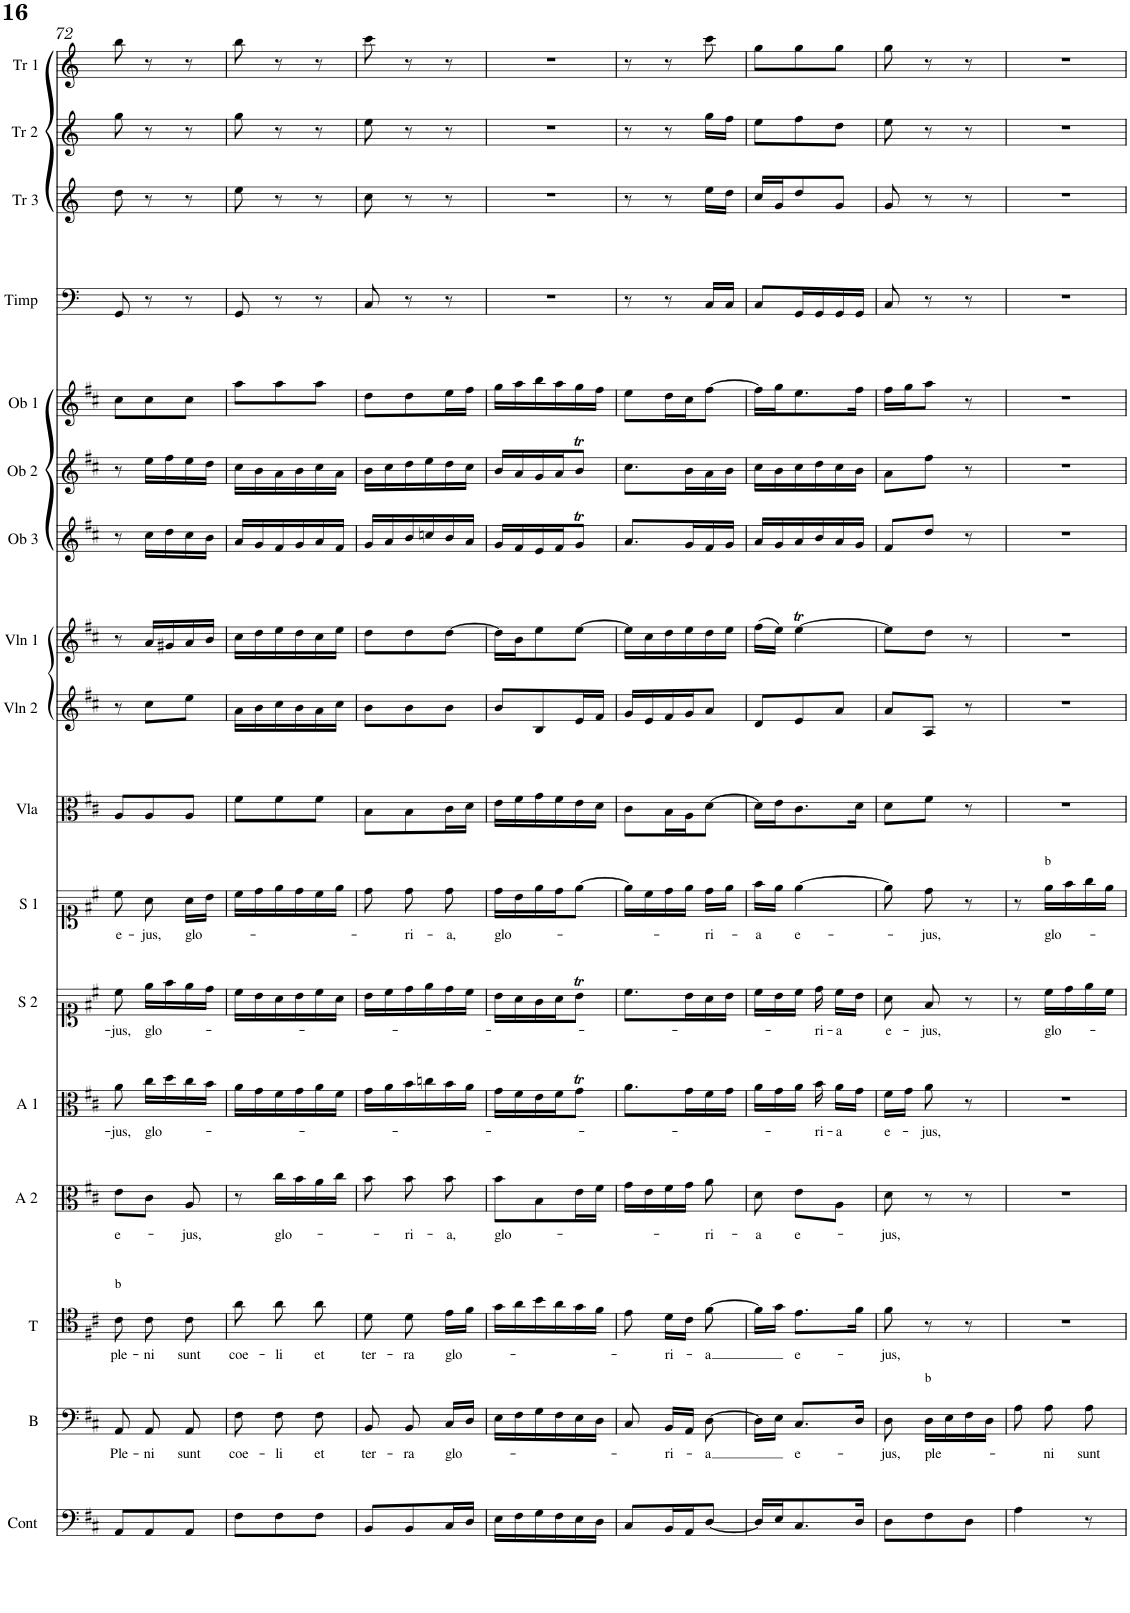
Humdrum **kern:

**kern	**kern	**text	**kern	**text	**kern	**text	**kern	**text	**kern	**text	**kern	**text	**kern	**kern	**kern	**kern	**kern	**kern	**kern	**kern	**kern	**kern
*part17	*part16	*part16	*part15	*part15	*part14	*part14	*part13	*part13	*part12	*part12	*part11	*part11	*part10	*part9	*part8	*part7	*part6	*part5	*part4	*part3	*part2	*part1
*staff17	*staff16	*staff16	*staff15	*staff15	*staff14	*staff14	*staff13	*staff13	*staff12	*staff12	*staff11	*staff11	*staff10	*staff9	*staff8	*staff7	*staff6	*staff5	*staff4	*staff3	*staff2	*staff1
*I"Continuo	*I"Bass	*	*I"Tenor	*	*I"Alto 2	*	*I"Alto 1	*	*I"Soprano 2	*	*I"Soprano 1	*	*I"Viola	*I"Violin 2	*I"Violin 1	*I"Oboe 3	*I"Oboe 2	*I"Oboe 1	*I"Timpani	*I"Tromba 3	*I"Tromba 2	*I"Tromba 1
*I'Cont	*I'B	*	*I'T	*	*I'A 2	*	*I'A 1	*	*I'S 2	*	*I'S 1	*	*I'Vla	*I'Vln 2	*I'Vln 1	*I'Ob 3	*I'Ob 2	*I'Ob 1	*I'Timp	*I'Tr 3	*I'Tr 2	*I'Tr 1
!!LO:PB:g=z
*clefF4	*clefF4	*	*clefC4	*	*clefC3	*	*clefC3	*	*clefC1	*	*clefC1	*	*clefC3	*clefG2	*clefG2	*clefG2	*clefG2	*clefG2	*clefF4	*clefG2	*clefG2	*clefG2
*	*	*	*	*	*	*	*	*	*	*	*	*	*	*	*	*	*	*	*Trd-1c-2	*Trd-1c-2	*Trd-1c-2	*Trd-1c-2
*k[f#c#]	*k[f#c#]	*	*k[f#c#]	*	*k[f#c#]	*	*k[f#c#]	*	*k[f#c#]	*	*k[f#c#]	*	*k[f#c#]	*k[f#c#]	*k[f#c#]	*k[f#c#]	*k[f#c#]	*k[f#c#]	*k[]	*k[]	*k[]	*k[]
*M3/8	*M3/8	*	*M3/8	*	*M3/8	*	*M3/8	*	*M3/8	*	*M3/8	*	*M3/8	*M3/8	*M3/8	*M3/8	*M3/8	*M3/8	*M3/8	*M3/8	*M3/8	*M3/8
=72	=72	=72	=72	=72	=72	=72	=72	=72	=72	=72	=72	=72	=72	=72	=72	=72	=72	=72	=72	=72	=72	=72
!	!	!	!LO:TX:a:t=b	!	!	!	!	!	!	!	!	!	!	!	!	!	!	!	!	!	!	!
!	!	!LO:LY:b	!	!LO:LY:b	!	!LO:LY:b	!	!LO:LY:b	!	!LO:LY:b	!	!LO:LY:b	!	!	!	!	!	!	!	!	!	!
8AA/L	8AA/	Ple-	8c#\	ple-	8e\L	e-	8a\	-jus,	8cc#\	-jus,	8cc#\	e-	8A/L	8r	8r	8r	8r	8cc#\L	8GG/	8dd\	8gg\	8bb\
!	!	!LO:LY:b	!	!LO:LY:b	!	!	!	!LO:LY:b	!	!LO:LY:b	!	!LO:LY:b	!	!	!	!	!	!	!	!	!	!
8AA/	8AA/	-ni	8c#\	-ni	8c#\J	.	16cc#\LL	glo-	16ee\LL	glo-	8a\	-jus,	8A/	8cc#\L	16a/LL	16cc#\LL	16ee\LL	8cc#\	8r	8r	8r	8r
.	.	.	.	.	.	.	16dd\	.	16ff#\	.	.	.	.	.	16g#X/	16dd\	16ff#\	.	.	.	.	.
!	!	!LO:LY:b	!	!LO:LY:b	!	!LO:LY:b	!	!	!	!	!	!LO:LY:b	!	!	!	!	!	!	!	!	!	!
8AA/J	8AA/	sunt	8c#\	sunt	8A/	-jus,	16cc#\	.	16ee\	.	16a\LL	glo-	8A/J	8ee\J	16a/	16cc#\	16ee\	8cc#\J	8r	8r	8r	8r
.	.	.	.	.	.	.	16b\JJ	.	16dd\JJ	.	16b\JJ	.	.	.	16b/JJ	16b\JJ	16dd\JJ	.	.	.	.	.
=73	=73	=73	=73	=73	=73	=73	=73	=73	=73	=73	=73	=73	=73	=73	=73	=73	=73	=73	=73	=73	=73	=73
!	!	!LO:LY:b	!	!LO:LY:b	!	!	!	!	!	!	!	!	!	!	!	!	!	!	!	!	!	!
8F#\L	8F#\	coe-	8a\	coe-	8r	.	16a\LL	.	16cc#\LL	.	16cc#\LL	.	8f#\L	16a\LL	16cc#\LL	16a/LL	16cc#\LL	8aa\L	8GG/	8ee\	8gg\	8bb\
.	.	.	.	.	.	.	16g\	.	16b\	.	16dd\	.	.	16b\	16dd\	16g/	16b\	.	.	.	.	.
!	!	!LO:LY:b	!	!LO:LY:b	!	!LO:LY:b	!	!	!	!	!	!	!	!	!	!	!	!	!	!	!	!
8F#\	8F#\	-li	8a\	-li	16cc#\LL	glo-	16f#\	.	16a\	.	16ee\	.	8f#\	16cc#\	16ee\	16f#/	16a\	8aa\	8r	8r	8r	8r
.	.	.	.	.	16b\	.	16g\	.	16b\	.	16dd\	.	.	16b\	16dd\	16g/	16b\	.	.	.	.	.
!	!	!LO:LY:b	!	!LO:LY:b	!	!	!	!	!	!	!	!	!	!	!	!	!	!	!	!	!	!
8F#\J	8F#\	et	8a\	et	16a\	.	16a\	.	16cc#\	.	16cc#\	.	8f#\J	16a\	16cc#\	16a/	16cc#\	8aa\J	8r	8r	8r	8r
.	.	.	.	.	16cc#\JJ	.	16f#\JJ	.	16a\JJ	.	16ee\JJ	.	.	16cc#\JJ	16ee\JJ	16f#/JJ	16a\JJ	.	.	.	.	.
=74	=74	=74	=74	=74	=74	=74	=74	=74	=74	=74	=74	=74	=74	=74	=74	=74	=74	=74	=74	=74	=74	=74
!	!	!LO:LY:b	!	!LO:LY:b	!	!	!	!	!	!	!	!	!	!	!	!	!	!	!	!	!	!
8BB/L	8BB/	ter-	8d\	ter-	8b\	.	16g\LL	.	16b\LL	.	8dd\	.	8B\L	8b\L	8dd\L	16g/LL	16b\LL	8dd\L	8C/	8cc\	8ee\	8ccc\
.	.	.	.	.	.	.	16a\	.	16cc#\	.	.	.	.	.	.	16a/	16cc#\	.	.	.	.	.
!	!	!LO:LY:b	!	!LO:LY:b	!	!LO:LY:b	!	!	!	!	!	!LO:LY:b	!	!	!	!	!	!	!	!	!	!
8BB/	8BB/	-ra	8d\	-ra	8b\	-ri-	16b\	.	16dd\	.	8dd\	-ri-	8B\	8b\	8dd\	16b/	16dd\	8dd\	8r	8r	8r	8r
.	.	.	.	.	.	.	16ccn\	.	16ee\	.	.	.	.	.	.	16ccn/	16ee\	.	.	.	.	.
!	!	!LO:LY:b	!	!LO:LY:b	!	!LO:LY:b	!	!	!	!	!	!LO:LY:b	!	!	!	!	!	!	!	!	!	!
16C#/L	16C#/LL	glo-	16e\LL	glo-	8b\	-a,	16b\	.	16dd\	.	8dd\	-a,	16c#\L	8b\J	[8dd\J	16b/	16dd\	16ee\L	8r	8r	8r	8r
16D/JJ	16D/JJ	.	16f#\JJ	.	.	.	16a\JJ	.	16cc#\JJ	.	.	.	16d\JJ	.	.	16a/JJ	16cc#\JJ	16ff#\JJ	.	.	.	.
=75	=75	=75	=75	=75	=75	=75	=75	=75	=75	=75	=75	=75	=75	=75	=75	=75	=75	=75	=75	=75	=75	=75
!	!	!	!	!	!	!LO:LY:b	!	!	!	!	!	!LO:LY:b	!	!	!	!	!	!	!	!	!	!
16E\LL	16E\LL	.	16g\LL	.	8b\L	glo-	16g\LL	.	16b\LL	.	16dd\LL	glo-	16e\LL	8b/L	16dd\LL]	16g/LL	16b/LL	16gg\LL	4.r	4.r	4.r	4.r
16F#\	16F#\	.	16a\	.	.	.	16f#\	.	16a\	.	16b\	.	16f#\	.	16b\J	16f#/	16a/	16aa\	.	.	.	.
16G\	16G\	.	16b\	.	8B\	.	16e\	.	16g\	.	16ee\	.	16g\	8B/	8ee\	16e/	16g/	16bb\	.	.	.	.
16F#\	16F#\	.	16a\	.	.	.	16f#\J	.	16a\J	.	16dd\J	.	16f#\	.	.	16f#/J	16a/J	16aa\	.	.	.	.
16E\	16E\	.	16g\	.	16e\L	.	8gT\J	.	8bT\J	.	[8ee\J	.	16e\	16e/L	[8ee\J	8gT/J	8bT/J	16gg\	.	.	.	.
16D\JJ	16D\JJ	.	16f#\JJ	.	16f#\JJ	.	.	.	.	.	.	.	16d\JJ	16f#/JJ	.	.	.	16ff#\JJ	.	.	.	.
=76	=76	=76	=76	=76	=76	=76	=76	=76	=76	=76	=76	=76	=76	=76	=76	=76	=76	=76	=76	=76	=76	=76
8C#/L	8C#/	.	8e\	.	16g\LL	.	8.a\L	.	8.cc#\L	.	16ee\LL]	.	8c#\L	16g/LL	16ee\LL]	8.a/L	8.cc#\L	8ee\L	8r	8r	8r	8r
.	.	.	.	.	16e\	.	.	.	.	.	16cc#\	.	.	16e/	16cc#\	.	.	.	.	.	.	.
!	!	!LO:LY:b	!	!LO:LY:b	!	!	!	!	!	!	!	!	!	!	!	!	!	!	!	!	!	!
16BB/L	16BB/LL	-ri-	16d\LL	ri-	16f#\	.	.	.	.	.	16dd\	.	16B\L	16f#/	16dd\	.	.	16dd\L	8r	8r	8r	8r
16AA/J	16AA/JJ	.	16c#\JJ	.	16g\JJ	.	16g\L	.	16b\L	.	16ee\JJ	.	16A\J	16g/J	16ee\	16g/L	16b\L	16cc#\J	.	.	.	.
!	!	!LO:LY:b	!	!LO:LY:b	!	!LO:LY:b	!	!	!	!	!	!LO:LY:b	!	!	!	!	!	!	!	!	!	!
[8D/J	[8D\	-a	[8f#\	-a	8a\	-ri-	16f#\	.	16a\	.	16dd\LL	-ri-	[8d\J	8a/J	16dd\	16f#/	16a\	[8ff#\J	16C/LL	16ee\LL	16gg\LL	8ccc\
.	.	.	.	.	.	.	16g\JJ	.	16b\JJ	.	16ee\JJ	.	.	.	16ee\JJ	16g/JJ	16b\JJ	.	16C/JJ	16dd\JJ	16ff\JJ	.
=77	=77	=77	=77	=77	=77	=77	=77	=77	=77	=77	=77	=77	=77	=77	=77	=77	=77	=77	=77	=77	=77	=77
!	!	!	!	!	!	!LO:LY:b	!	!	!	!	!	!LO:LY:b	!	!	!	!	!	!	!	!	!	!
16D/LL]	16D\LL]	.	16f#\LL]	.	8d\	-a	16a\LL	.	16cc#\LL	.	16ff#\LL	-a	16d\LL]	8d/L	(16ff#\LL	16a/LL	16cc#\LL	16ff#\LL]	8C/L	16cc/LL	8ee\L	8gg\L
16E/J	16E\JJ	.	16g\JJ	.	.	.	16g\	.	16b\	.	16ee\JJ	.	16e\J	.	16ee\JJ)	16g/	16b\	16gg\J	.	16g/J	.	.
!	!	!LO:LY:b	!	!LO:LY:b	!	!LO:LY:b	!	!	!	!	!	!LO:LY:b	!	!	!	!	!	!	!	!	!	!
8.C#/	8.C#/L	e-	8.e\L	e-	8e\L	e-	16a\JJ	.	16cc#\JJ	.	[4ee\	e-	8.c#\	8e/	[4eeT\	16a/	16cc#\	8.ee\	16GG/L	8dd/	8ff\	8gg\
!	!	!	!	!	!	!	!	!LO:LY:b	!	!LO:LY:b	!	!	!	!	!	!	!	!	!	!	!	!
.	.	.	.	.	.	.	16b\	-ri-	16dd\	-ri-	.	.	.	.	.	16b/	16dd\	.	16GG/	.	.	.
!	!	!	!	!	!	!	!	!LO:LY:b	!	!LO:LY:b	!	!	!	!	!	!	!	!	!	!	!	!
.	.	.	.	.	8A\J	.	16a\LL	-a	16cc#\LL	-a	.	.	.	8a/J	.	16a/	16cc#\	.	16GG/	8g/J	8dd\J	8gg\J
16D/Jk	16D/Jk	.	16f#\Jk	.	.	.	16g\JJ	.	16b\JJ	.	.	.	16d\Jk	.	.	16g/JJ	16b\JJ	16ff#\Jk	16GG/JJ	.	.	.
=78	=78	=78	=78	=78	=78	=78	=78	=78	=78	=78	=78	=78	=78	=78	=78	=78	=78	=78	=78	=78	=78	=78
!	!	!LO:LY:b	!	!LO:LY:b	!	!LO:LY:b	!	!LO:LY:b	!	!LO:LY:b	!	!	!	!	!	!	!	!	!	!	!	!
8D\L	8D\	-jus,	8f#\	-jus,	8d\	-jus,	16f#\LL	e-	8a\	e-	8ee\]	.	8d\L	8a/L	8ee\L]	8f#/L	8a\L	16ff#\LL	8C/	8g/	8ee\	8gg\
.	.	.	.	.	.	.	16g\JJ	.	.	.	.	.	.	.	.	.	.	16gg\J	.	.	.	.
!	!LO:TX:a:t=b	!	!	!	!	!	!	!	!	!	!	!	!	!	!	!	!	!	!	!	!	!
!	!	!LO:LY:b	!	!	!	!	!	!LO:LY:b	!	!LO:LY:b	!	!LO:LY:b	!	!	!	!	!	!	!	!	!	!
8F#\	16D\LL	ple-	8r	.	8r	.	8a\	-jus,	8f#/	-jus,	8dd\	-jus,	8f#\J	8A/J	8dd\J	8dd/J	8ff#\J	8aa\J	8r	8r	8r	8r
.	16E\	.	.	.	.	.	.	.	.	.	.	.	.	.	.	.	.	.	.	.	.	.
8D\J	16F#\	.	8r	.	8r	.	8r	.	8r	.	8r	.	8r	8r	8r	8r	8r	8r	8r	8r	8r	8r
.	16D\JJ	.	.	.	.	.	.	.	.	.	.	.	.	.	.	.	.	.	.	.	.	.
=79	=79	=79	=79	=79	=79	=79	=79	=79	=79	=79	=79	=79	=79	=79	=79	=79	=79	=79	=79	=79	=79	=79
4A\	8A\	.	4.r	.	4.r	.	4.r	.	8r	.	8r	.	4.r	4.r	4.r	4.r	4.r	4.r	4.r	4.r	4.r	4.r
!	!	!	!	!	!	!	!	!	!	!	!LO:TX:a:t=b	!	!	!	!	!	!	!	!	!	!	!
!	!	!LO:LY:b	!	!	!	!	!	!	!	!LO:LY:b	!	!LO:LY:b	!	!	!	!	!	!	!	!	!	!
.	8A\	-ni	.	.	.	.	.	.	16cc#\LL	glo-	16ee\LL	glo-	.	.	.	.	.	.	.	.	.	.
.	.	.	.	.	.	.	.	.	16dd\	.	16ff#\	.	.	.	.	.	.	.	.	.	.	.
!	!	!LO:LY:b	!	!	!	!	!	!	!	!	!	!	!	!	!	!	!	!	!	!	!	!
8r	8A\	sunt	.	.	.	.	.	.	16ee\	.	16gg\	.	.	.	.	.	.	.	.	.	.	.
.	.	.	.	.	.	.	.	.	16cc#\JJ	.	16ee\JJ	.	.	.	.	.	.	.	.	.	.	.
=	=	=	=	=	=	=	=	=	=	=	=	=	=	=	=	=	=	=	=	=	=	=
*-	*-	*-	*-	*-	*-	*-	*-	*-	*-	*-	*-	*-	*-	*-	*-	*-	*-	*-	*-	*-	*-	*-
